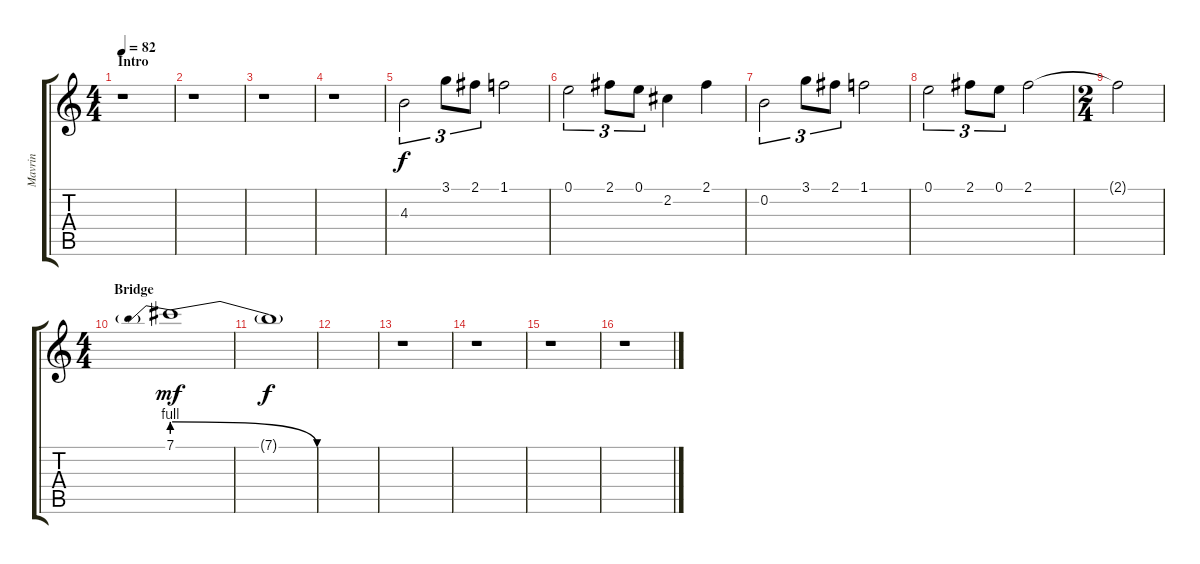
\track ("Mavrin" "Mavrin") {instrument distortionguitar}
\staff {score tabs}
\tuning (E4 B3 G3 D3 A2 E2) {hide}
\ts (4 4)
\section ("" "Intro")
\tempo 82
\clef g2
\ks c
r.1{dy f instrument distortionguitar} |
r.1 |
r.1 |
r.1 |
4.3.2{tu (3 2)} 3.1.8{tu (3 2)} 2.1.8{tu (3 2)} 1.1.2 |
0.1.2{tu (3 2)} 2.1.8{tu (3 2)} 0.1.8{tu (3 2)} 2.2.4 2.1.4 |
0.2.2{tu (3 2)} 3.1.8{tu (3 2)} 2.1.8{tu (3 2)} 1.1.2 |
0.1.2{tu (3 2)} 2.1.8{tu (3 2)} 0.1.8{tu (3 2)} 2.1.2 |
\ts (2 4)
2.1{t}.2 |
\ts (4 4)
\section ("" "Bridge")
7.1{be (prebendrelease 0 4 60 0)}.1{dy mf} |
7.1{t}.1{dy f} |
|
r.1 |
r.1 |
r.1 |
r.1
